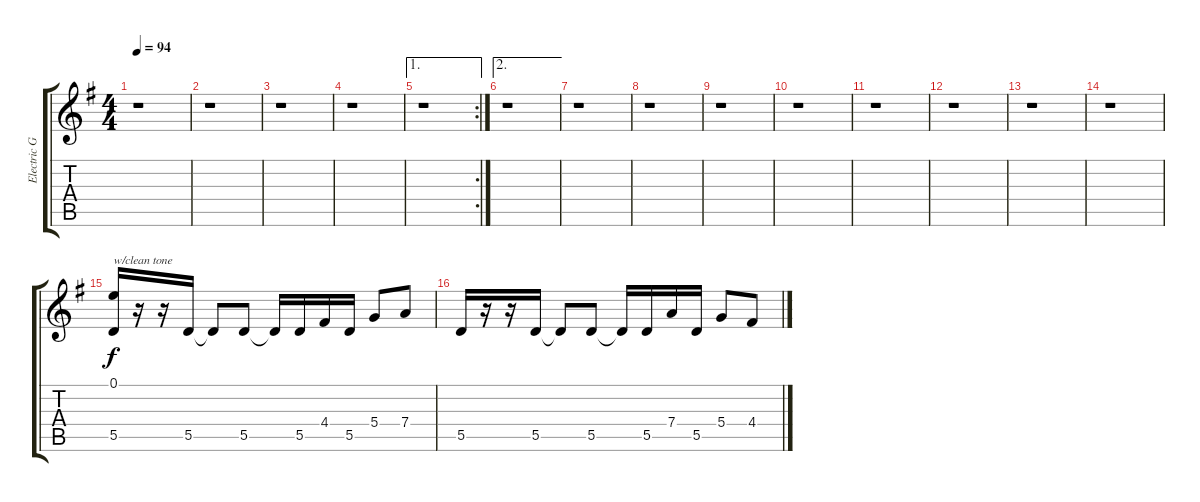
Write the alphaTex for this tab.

\track ("Electric Guitar 3" "Electric G") {instrument distortionguitar}
\staff {score tabs}
\tuning (E4 D4 A3 D3 A2 D2) {hide}
\ts (4 4)
\tempo 94
\clef g2
\ks g
r.1{dy f} |
r.1 |
r.1 |
r.1 |
\ae 1
\rc 2
r.1 |
\ae 2
r.1 |
r.1 |
r.1 |
r.1 |
r.1 |
r.1 |
r.1 |
r.1 |
r.1 |
(0.1 5.5).16{txt "w/clean tone" instrument electricguitarclean} r.16 r.16 5.5.16 5.5{t}.8 5.5.8 5.5{t}.16 5.5.16 4.4.16 5.5.16 5.4.8 7.4.8 |
5.5.16 r.16 r.16 5.5.16 5.5{t}.8 5.5.8 5.5{t}.16 5.5.16 7.4.16 5.5.16 5.4.8 4.4.8
